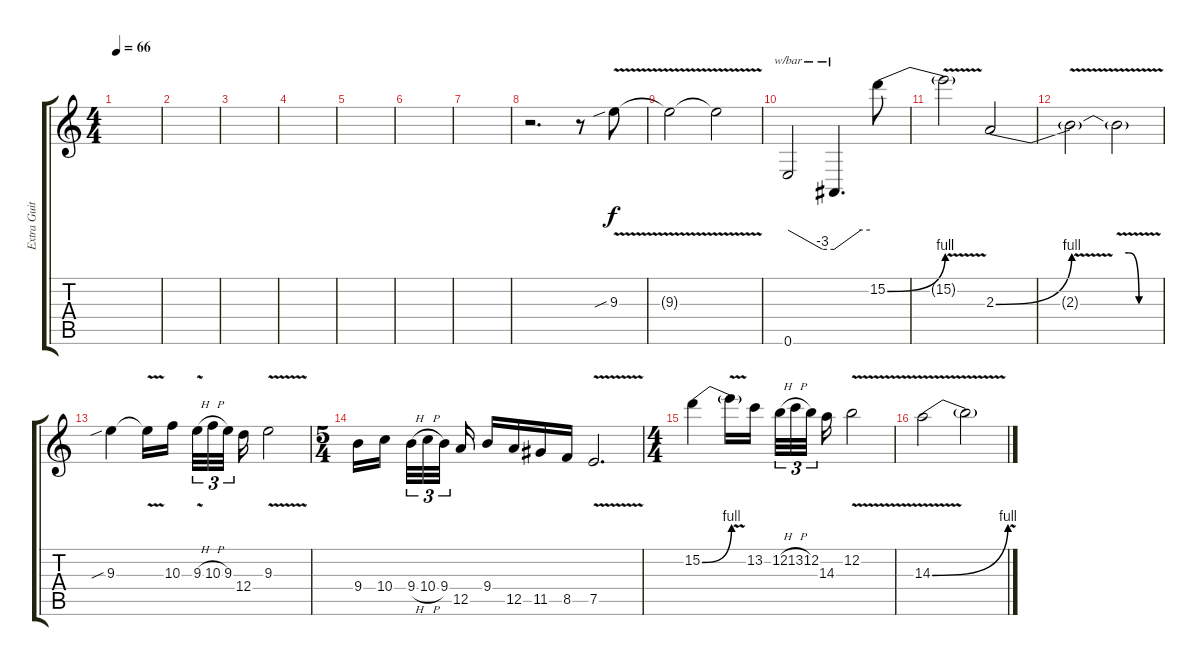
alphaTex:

\track ("Extra Guitar" "Extra Guit") {instrument distortionguitar}
\staff {score tabs}
\tuning (E4 B3 G3 D3 A2 E2) {hide}
\ts (4 4)
\tempo 66
\clef g2
\ks c
|
|
|
|
|
|
|
r.2{d} r.8 9.3{v sib}.8 |
9.3{v t}.2 9.3{v t}.2 |
0.6.2{tbe (custom default 0 0 45 -12 60 -12)} 0.6{t}.4{d tbe (custom default 0 -12 45 0 60 0)} 15.2{be (bend 0 0 60 4)}.8 |
15.2{v t}.2 2.3{be (bend 0 0 60 4)}.2 |
2.3{v t}.2 2.3{be (custom 0 4 15 4 30 0 60 0) t}.2 |
9.3{sib}.4 9.3{v t}.16 10.3.16 9.3{v h}.32{tu (3 2)} 10.3{h}.32{tu (3 2)} 9.3.32{tu (3 2)} 12.4.16 9.3{v}.2 |
\ts (5 4)
9.4.16 10.4.16 9.4{h}.32{tu (3 2)} 10.4{h}.32{tu (3 2)} 9.4.32{tu (3 2)} 12.5.16 9.4.16 12.5.16 11.5.16 8.5.16 7.5{v}.2{d} |
\ts (4 4)
15.2{be (bend 0 0 60 4)}.4 15.2{v t}.16 13.2.16 12.2{h}.32{tu (3 2)} 13.2{h}.32{tu (3 2)} 12.2.32{tu (3 2)} 14.3.16 12.2{v}.2 |
14.3{be (bend 0 0 60 4) v}.2 14.3{v t}.2
